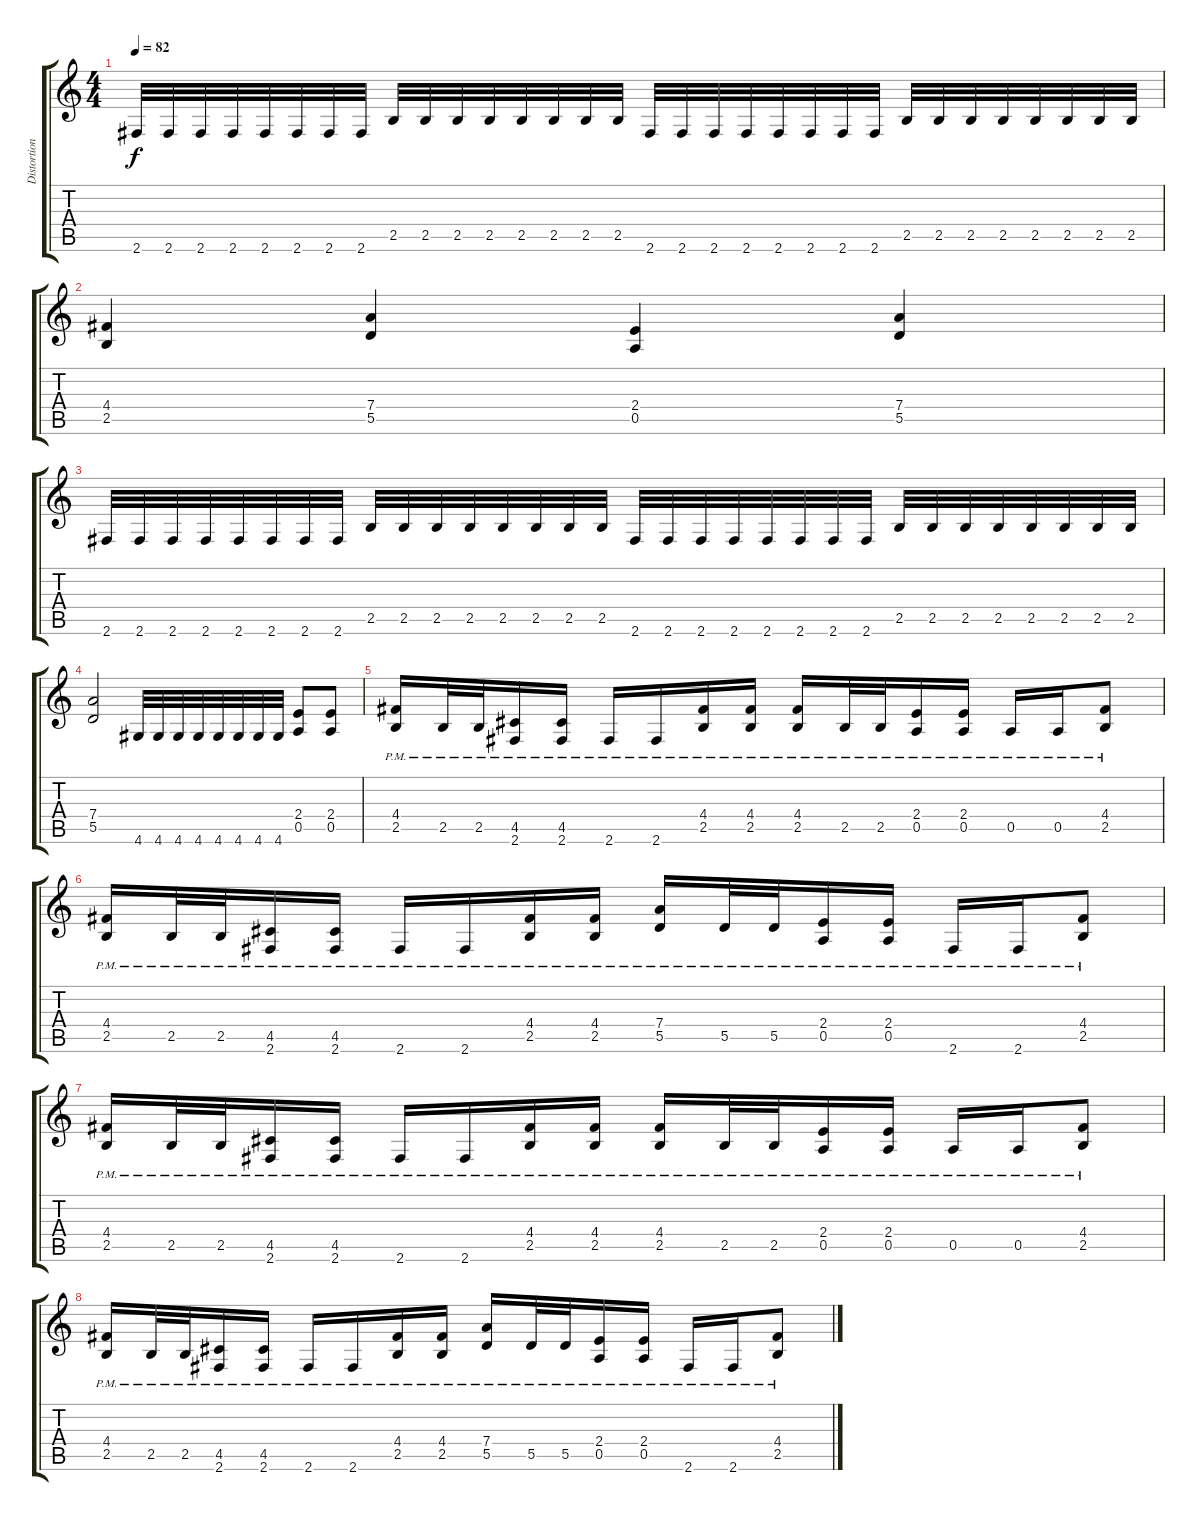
\track ("Distortion Rhythm" "Distortion") {instrument distortionguitar}
\staff {score tabs}
\tuning (E4 B3 G3 D3 A2 E2) {hide}
\ts (4 4)
\tempo 82
\clef g2
\ks c
2.6.32{dy f} 2.6.32 2.6.32 2.6.32 2.6.32 2.6.32 2.6.32 2.6.32 2.5.32 2.5.32 2.5.32 2.5.32 2.5.32 2.5.32 2.5.32 2.5.32 2.6.32 2.6.32 2.6.32 2.6.32 2.6.32 2.6.32 2.6.32 2.6.32 2.5.32 2.5.32 2.5.32 2.5.32 2.5.32 2.5.32 2.5.32 2.5.32 |
(4.4 2.5).4 (7.4 5.5).4 (2.4 0.5).4 (7.4 5.5).4 |
2.6.32 2.6.32 2.6.32 2.6.32 2.6.32 2.6.32 2.6.32 2.6.32 2.5.32 2.5.32 2.5.32 2.5.32 2.5.32 2.5.32 2.5.32 2.5.32 2.6.32 2.6.32 2.6.32 2.6.32 2.6.32 2.6.32 2.6.32 2.6.32 2.5.32 2.5.32 2.5.32 2.5.32 2.5.32 2.5.32 2.5.32 2.5.32 |
(7.4 5.5).2 4.6.32 4.6.32 4.6.32 4.6.32 4.6.32 4.6.32 4.6.32 4.6.32 (2.4 0.5).8 (2.4 0.5).8 |
(4.4{pm} 2.5{pm}).16 2.5{pm}.32 2.5{pm}.32 (4.5{pm} 2.6{pm}).16 (4.5{pm} 2.6{pm}).16 2.6{pm}.16 2.6{pm}.16 (4.4{pm} 2.5{pm}).16 (4.4{pm} 2.5{pm}).16 (4.4{pm} 2.5{pm}).16 2.5{pm}.32 2.5{pm}.32 (2.4{pm} 0.5{pm}).16 (2.4{pm} 0.5{pm}).16 0.5{pm}.16 0.5{pm}.16 (4.4{pm} 2.5{pm}).8 |
(4.4{pm} 2.5{pm}).16 2.5{pm}.32 2.5{pm}.32 (4.5{pm} 2.6{pm}).16 (4.5{pm} 2.6{pm}).16 2.6{pm}.16 2.6{pm}.16 (4.4{pm} 2.5{pm}).16 (4.4{pm} 2.5{pm}).16 (7.4{pm} 5.5{pm}).16 5.5{pm}.32 5.5{pm}.32 (2.4{pm} 0.5{pm}).16 (2.4{pm} 0.5{pm}).16 2.6{pm}.16 2.6{pm}.16 (4.4{pm} 2.5{pm}).8 |
(4.4{pm} 2.5{pm}).16 2.5{pm}.32 2.5{pm}.32 (4.5{pm} 2.6{pm}).16 (4.5{pm} 2.6{pm}).16 2.6{pm}.16 2.6{pm}.16 (4.4{pm} 2.5{pm}).16 (4.4{pm} 2.5{pm}).16 (4.4{pm} 2.5{pm}).16 2.5{pm}.32 2.5{pm}.32 (2.4{pm} 0.5{pm}).16 (2.4{pm} 0.5{pm}).16 0.5{pm}.16 0.5{pm}.16 (4.4{pm} 2.5{pm}).8 |
(4.4{pm} 2.5{pm}).16 2.5{pm}.32 2.5{pm}.32 (4.5{pm} 2.6{pm}).16 (4.5{pm} 2.6{pm}).16 2.6{pm}.16 2.6{pm}.16 (4.4{pm} 2.5{pm}).16 (4.4{pm} 2.5{pm}).16 (7.4{pm} 5.5{pm}).16 5.5{pm}.32 5.5{pm}.32 (2.4{pm} 0.5{pm}).16 (2.4{pm} 0.5{pm}).16 2.6{pm}.16 2.6{pm}.16 (4.4{pm} 2.5{pm}).8
